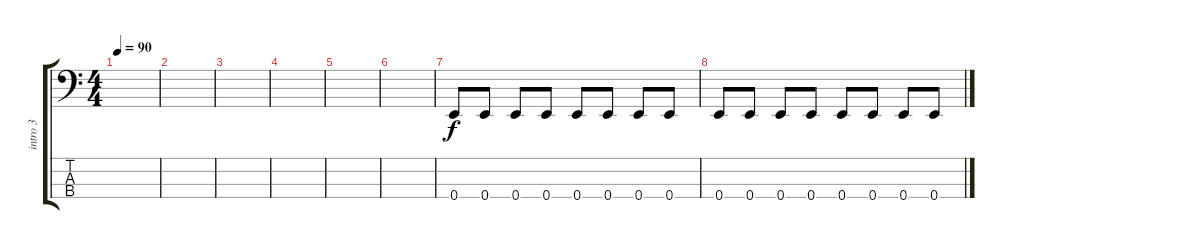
\track ("intro 3" "intro 3") {instrument electricbasspick}
\staff {score tabs}
\tuning (G2 D2 A1 E1) {hide}
\ts (4 4)
\tempo 90
\clef f4
\ks c
|
|
|
|
|
|
0.4.8 0.4.8 0.4.8 0.4.8 0.4.8 0.4.8 0.4.8 0.4.8 |
0.4.8 0.4.8 0.4.8 0.4.8 0.4.8 0.4.8 0.4.8 0.4.8
